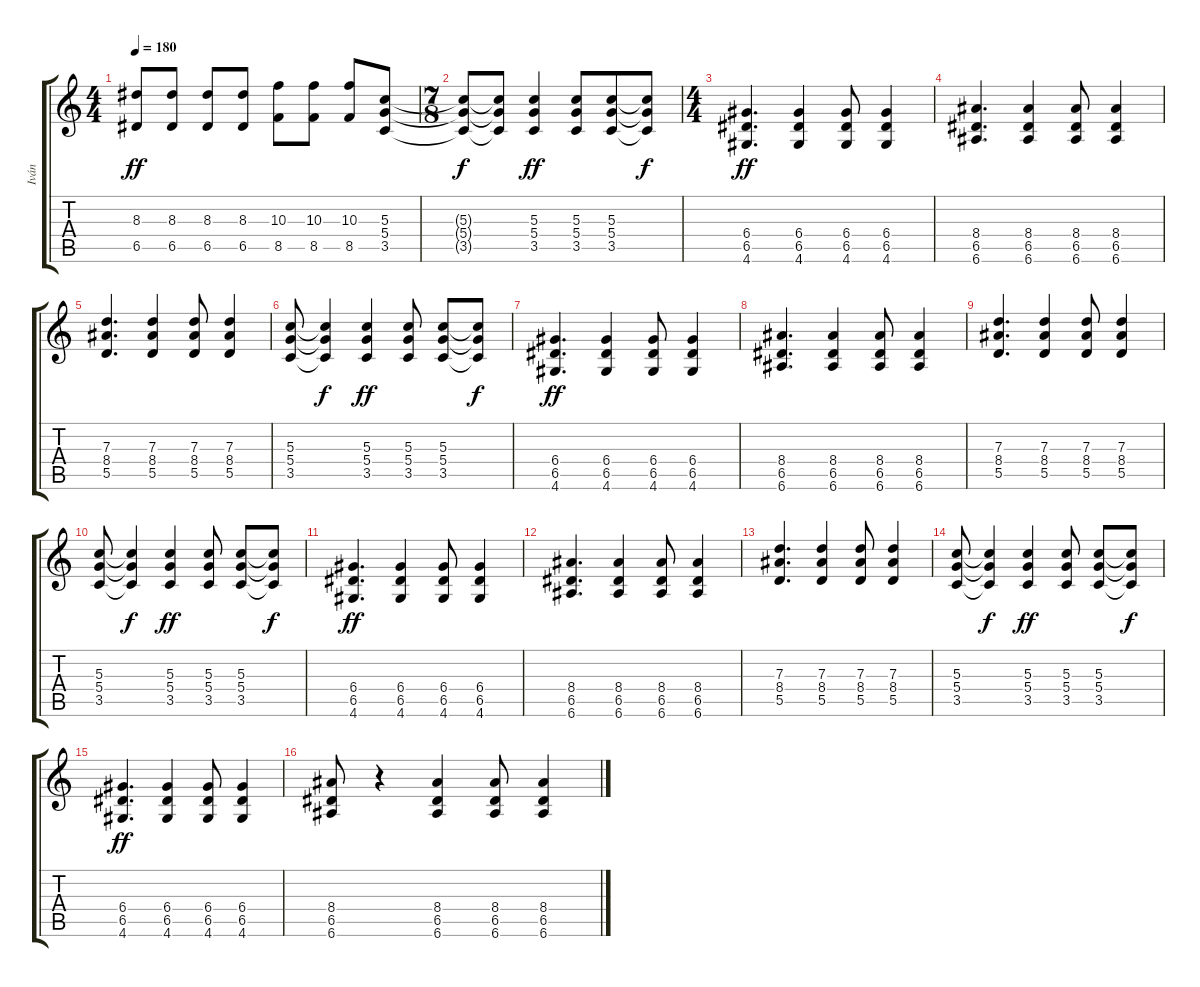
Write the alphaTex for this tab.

\track ("Iván" "Iván") {instrument distortionguitar}
\staff {score tabs}
\tuning (E4 B3 G3 D3 A2 E2) {hide}
\ts (4 4)
\tempo 180
\clef g2
\ks c
(8.3 6.5).8{dy ff} (8.3 6.5).8 (8.3 6.5).8 (8.3 6.5).8 (10.3 8.5).8 (10.3 8.5).8 (10.3 8.5).8 (5.3 5.4 3.5).8 |
\ts (7 8)
(5.3{t} 5.4{t} 3.5{t}).8{dy f} (5.3{t} 5.4{t} 3.5{t}).8 (5.3 5.4 3.5).4{dy ff} (5.3 5.4 3.5).8 (5.3 5.4 3.5).8 (5.3{t} 5.4{t} 3.5{t}).8{dy f} |
\ts (4 4)
(6.4 6.5 4.6).4{d dy ff} (6.4 6.5 4.6).4 (6.4 6.5 4.6).8 (6.4 6.5 4.6).4 |
(8.4 6.5 6.6).4{d} (8.4 6.5 6.6).4 (8.4 6.5 6.6).8 (8.4 6.5 6.6).4 |
(7.3 8.4 5.5).4{d} (7.3 8.4 5.5).4 (7.3 8.4 5.5).8 (7.3 8.4 5.5).4 |
(5.3 5.4 3.5).8 (5.3{t} 5.4{t} 3.5{t}).4{dy f} (5.3 5.4 3.5).4{dy ff} (5.3 5.4 3.5).8 (5.3 5.4 3.5).8 (5.3{t} 5.4{t} 3.5{t}).8{dy f} |
(6.4 6.5 4.6).4{d dy ff} (6.4 6.5 4.6).4 (6.4 6.5 4.6).8 (6.4 6.5 4.6).4 |
(8.4 6.5 6.6).4{d} (8.4 6.5 6.6).4 (8.4 6.5 6.6).8 (8.4 6.5 6.6).4 |
(7.3 8.4 5.5).4{d} (7.3 8.4 5.5).4 (7.3 8.4 5.5).8 (7.3 8.4 5.5).4 |
(5.3 5.4 3.5).8 (5.3{t} 5.4{t} 3.5{t}).4{dy f} (5.3 5.4 3.5).4{dy ff} (5.3 5.4 3.5).8 (5.3 5.4 3.5).8 (5.3{t} 5.4{t} 3.5{t}).8{dy f} |
(6.4 6.5 4.6).4{d dy ff} (6.4 6.5 4.6).4 (6.4 6.5 4.6).8 (6.4 6.5 4.6).4 |
(8.4 6.5 6.6).4{d} (8.4 6.5 6.6).4 (8.4 6.5 6.6).8 (8.4 6.5 6.6).4 |
(7.3 8.4 5.5).4{d} (7.3 8.4 5.5).4 (7.3 8.4 5.5).8 (7.3 8.4 5.5).4 |
(5.3 5.4 3.5).8 (5.3{t} 5.4{t} 3.5{t}).4{dy f} (5.3 5.4 3.5).4{dy ff} (5.3 5.4 3.5).8 (5.3 5.4 3.5).8 (5.3{t} 5.4{t} 3.5{t}).8{dy f} |
(6.4 6.5 4.6).4{d dy ff} (6.4 6.5 4.6).4 (6.4 6.5 4.6).8 (6.4 6.5 4.6).4 |
(8.4 6.5 6.6).8 r.4 (8.4 6.5 6.6).4 (8.4 6.5 6.6).8 (8.4 6.5 6.6).4
